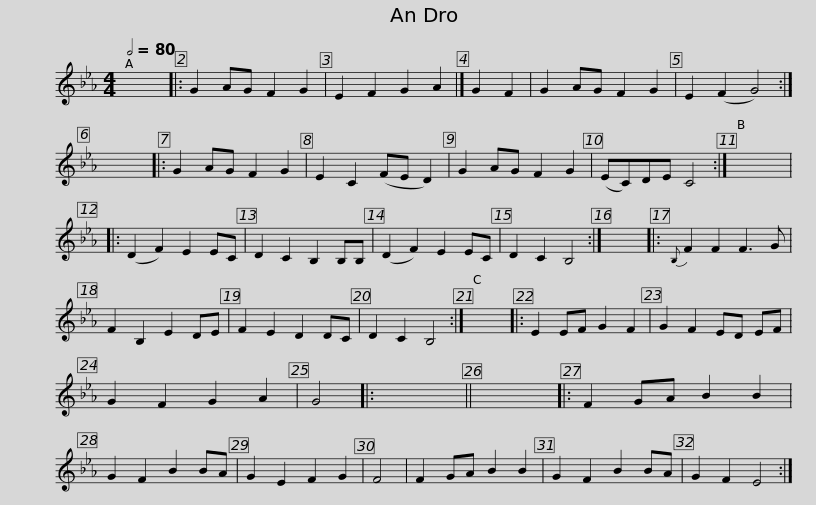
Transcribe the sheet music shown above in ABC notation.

X:1
L:1/8
Q:1/2=80
M:4/4
I:linebreak $
K:Eb
V:1 treble
V:1
 x8 |: G2 AG F2 G2 | E2 F2 G2 A2 |] G2 F2 | G2 AG F2 G2 | %5
 E2 (F2 G4) :| x8 |: G2 AG F2 G2 | E2 C2 (FE D2) | G2 AG F2 G2 |$ %10
 (EC)DE C4 :| x8 |: (D2 F2) E2 EC | D2 C2 B,2 B,B, | (D2 F2) E2 EC | %15
 D2 C2 B,4 :| x8 |:{B,} F2 F2 F3 G |$ F2 B,2 E2 DE | F2 E2 D2 DC | %20
 D2 C2 B,4 :| x8 |: E2 EF G2 F2 | G2 F2 ED EF | G2 F2 G2 A2 | %25
 G4 |: x8 || x8 |:$ F2 GA B2 B2 | G2 F2 B2 BA | %30
 G2 E2 F2 G2 | F4 | F2 GA B2 B2 | G2 F2 B2 BA | G2 F2 E4 :| %35
